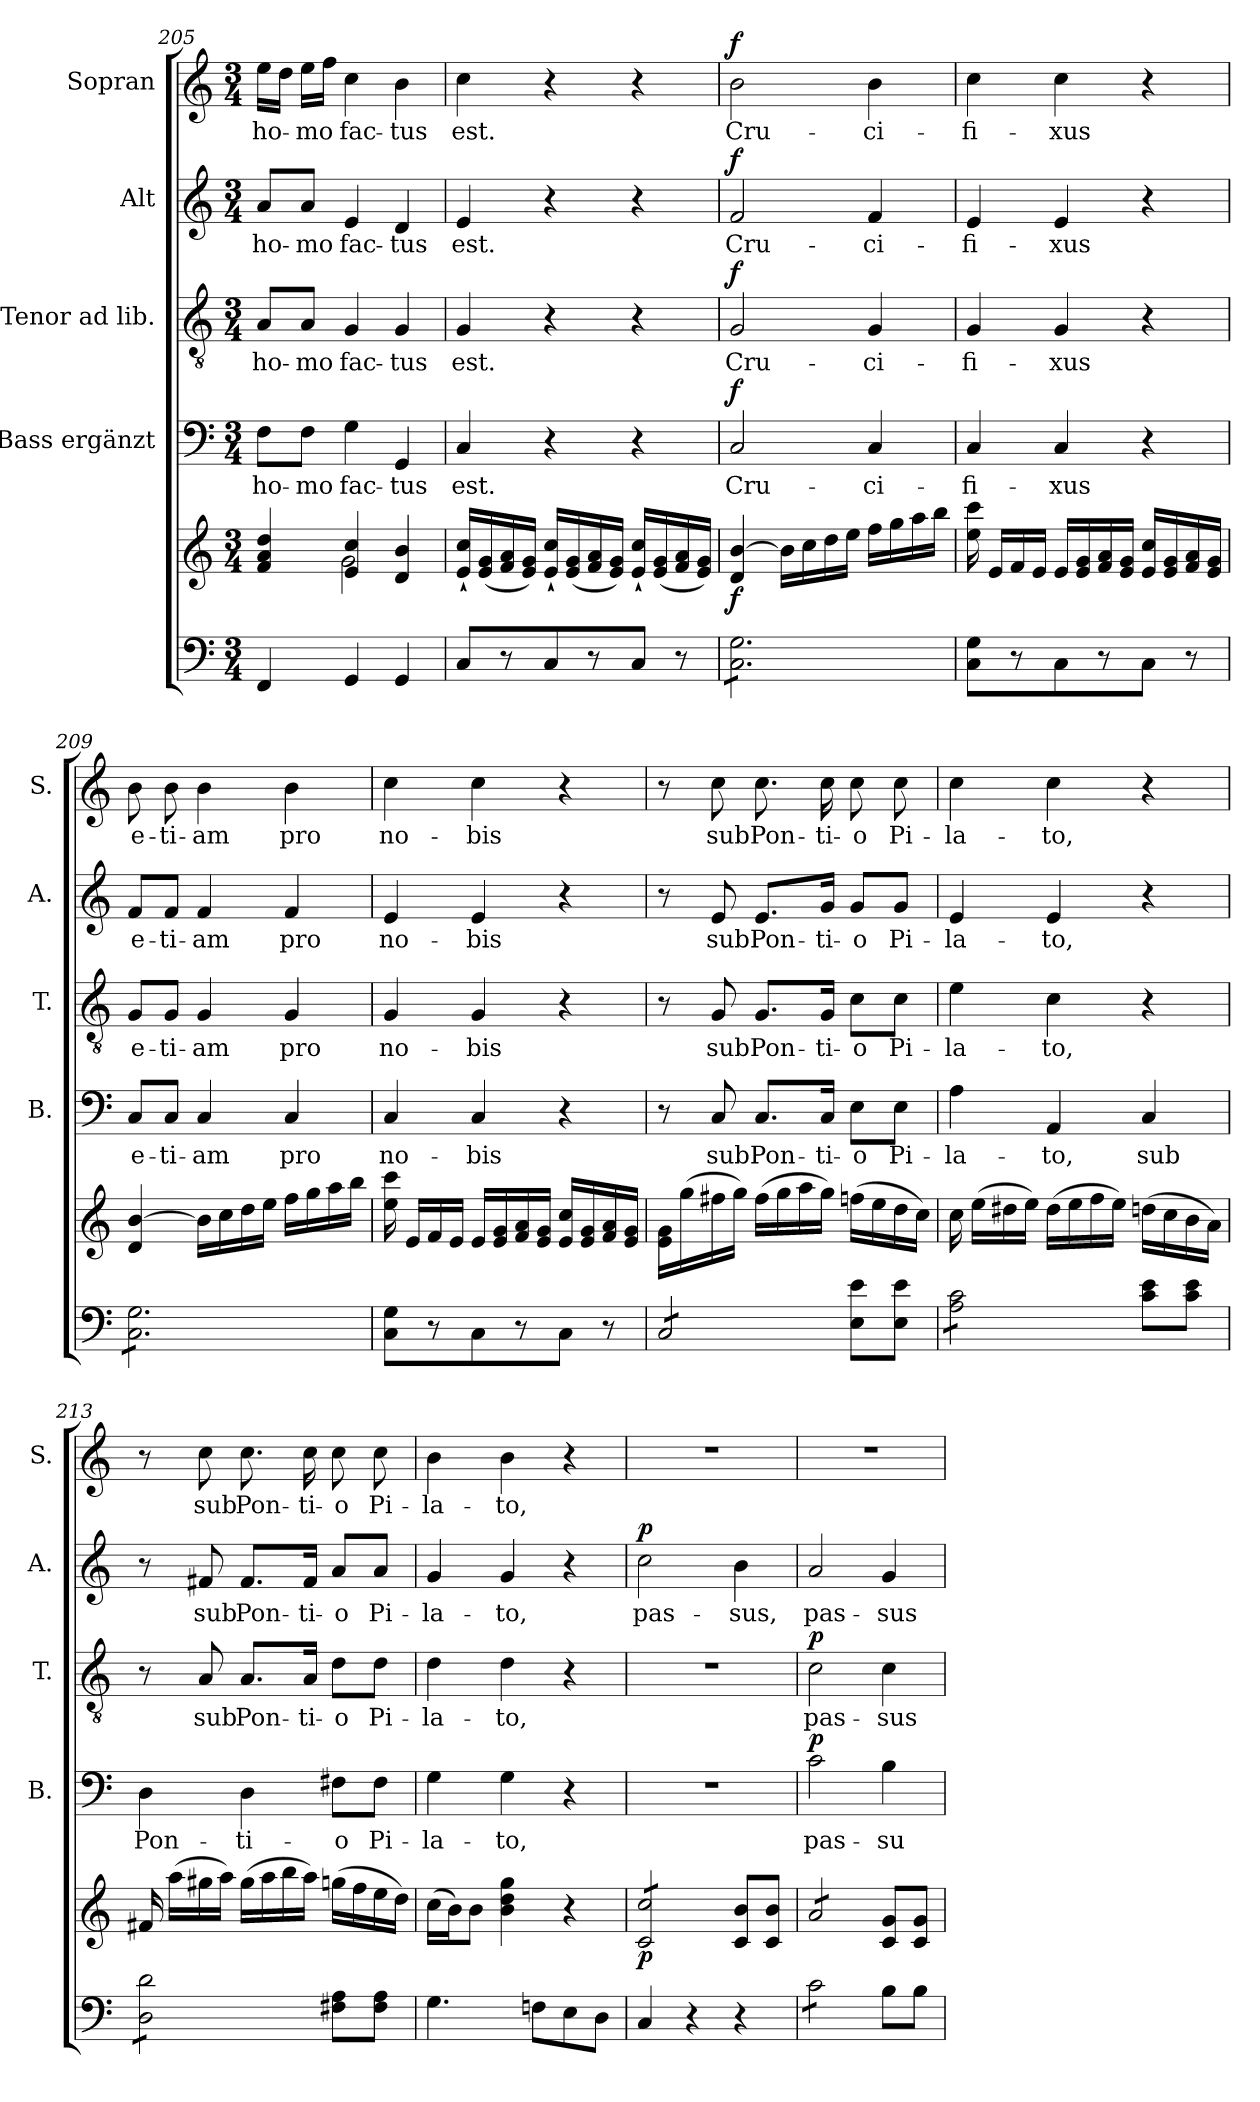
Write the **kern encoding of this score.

**kern	**kern	**dynam	**kern	**text	**dynam	**kern	**text	**dynam	**kern	**text	**dynam	**kern	**text	**dynam
*part5	*part5	*part5	*part4	*part4	*part4	*part3	*part3	*part3	*part2	*part2	*part2	*part1	*part1	*part1
*staff6	*staff5	*staff5/6	*staff4	*staff4	*staff4	*staff3	*staff3	*staff3	*staff2	*staff2	*staff2	*staff1	*staff1	*staff1
*	*	*	*I"Bass ergänzt	*	*	*I"Tenor ad lib.	*	*	*I"Alt	*	*	*I"Sopran	*	*
*	*	*	*I'B.	*	*	*I'T.	*	*	*I'A.	*	*	*I'S.	*	*
*clefF4	*clefG2	*	*clefF4	*	*	*clefGv2	*	*	*clefG2	*	*	*clefG2	*	*
*k[]	*k[]	*	*k[]	*	*	*k[]	*	*	*k[]	*	*	*k[]	*	*
*C:	*C:	*	*C:	*	*	*C:	*	*	*C:	*	*	*C:	*	*
*M3/4	*M3/4	*	*M3/4	*	*	*M3/4	*	*	*M3/4	*	*	*M3/4	*	*
=205	=205	=205	=205	=205	=205	=205	=205	=205	=205	=205	=205	=205	=205	=205
*	*^	*	*	*	*	*	*	*	*	*	*	*	*	*
!	!	!	!	!	!LO:LY:b	!	!	!LO:LY:b	!	!	!LO:LY:b	!	!	!LO:LY:b	!
4FF/	4f/ 4a/ 4dd/	4ryy	.	8F\L	ho-	.	8A/L	ho-	.	8a/L	ho-	.	16ee\LL	ho-	.
.	.	.	.	.	.	.	.	.	.	.	.	.	16dd\JJ	.	.
!	!	!	!	!	!LO:LY:b	!	!	!LO:LY:b	!	!	!LO:LY:b	!	!	!LO:LY:b	!
.	.	.	.	8F\J	-mo	.	8A/J	-mo	.	8a/J	-mo	.	16ee\LL	-mo	.
.	.	.	.	.	.	.	.	.	.	.	.	.	16ff\JJ	.	.
!	!	!	!	!	!LO:LY:b	!	!	!LO:LY:b	!	!	!LO:LY:b	!	!	!LO:LY:b	!
4GG/	4e/ 4cc/	2g\	.	4G\	fac-	.	4G/	fac-	.	4e/	fac-	.	4cc\	fac-	.
!	!	!	!	!	!LO:LY:b	!	!	!LO:LY:b	!	!	!LO:LY:b	!	!	!LO:LY:b	!
4GG/	4d/ 4b/	.	.	4GG/	-tus	.	4G/	-tus	.	4d/	-tus	.	4b\	-tus	.
*	*v	*v	*	*	*	*	*	*	*	*	*	*	*	*	*
!!LO:PB:g=z
=206	=206	=206	=206	=206	=206	=206	=206	=206	=206	=206	=206	=206	=206	=206
!	!	!	!	!LO:LY:b	!	!	!LO:LY:b	!	!	!LO:LY:b	!	!	!LO:LY:b	!
8C/L	16e/`< 16cc/`<LL	.	4C/	est.	.	4G/	est.	.	4e/	est.	.	4cc\	est.	.
.	(<16e/ 16g/	.	.	.	.	.	.	.	.	.	.	.	.	.
8r	16f/ 16a/	.	.	.	.	.	.	.	.	.	.	.	.	.
.	16e/ 16g/JJ)	.	.	.	.	.	.	.	.	.	.	.	.	.
8C/	16e/`< 16cc/`<LL	.	4r	.	.	4r	.	.	4r	.	.	4r	.	.
.	(<16e/ 16g/	.	.	.	.	.	.	.	.	.	.	.	.	.
8r	16f/ 16a/	.	.	.	.	.	.	.	.	.	.	.	.	.
.	16e/ 16g/JJ)	.	.	.	.	.	.	.	.	.	.	.	.	.
8C/J	16e/`< 16cc/`<LL	.	4r	.	.	4r	.	.	4r	.	.	4r	.	.
.	(<16e/ 16g/	.	.	.	.	.	.	.	.	.	.	.	.	.
8r	16f/ 16a/	.	.	.	.	.	.	.	.	.	.	.	.	.
.	16e/ 16g/JJ)	.	.	.	.	.	.	.	.	.	.	.	.	.
=207	=207	=207	=207	=207	=207	=207	=207	=207	=207	=207	=207	=207	=207	=207
!	!	!LO:DY:b	!	!LO:LY:b	!LO:DY:a	!	!LO:LY:b	!LO:DY:a	!	!LO:LY:b	!LO:DY:a	!	!LO:LY:b	!LO:DY:a
*tremolo	*	*	*	*	*	*	*	*	*	*	*	*	*	*
8C\ 8G\L	4d/ [4b/	f	2C/	Cru-	f	2G/	Cru-	f	2f/	Cru-	f	2b\	Cru-	f
8C\ 8G\	.	.	.	.	.	.	.	.	.	.	.	.	.	.
8C\ 8G\	16b\LL]	.	.	.	.	.	.	.	.	.	.	.	.	.
.	16cc\	.	.	.	.	.	.	.	.	.	.	.	.	.
8C\ 8G\	16dd\	.	.	.	.	.	.	.	.	.	.	.	.	.
.	16ee\JJ	.	.	.	.	.	.	.	.	.	.	.	.	.
!	!	!	!	!LO:LY:b	!	!	!LO:LY:b	!	!	!LO:LY:b	!	!	!LO:LY:b	!
8C\ 8G\	16ff\LL	.	4C/	-ci-	.	4G/	-ci-	.	4f/	-ci-	.	4b\	-ci-	.
.	16gg\	.	.	.	.	.	.	.	.	.	.	.	.	.
8C\ 8G\J	16aa\	.	.	.	.	.	.	.	.	.	.	.	.	.
*Xtremolo	*	*	*	*	*	*	*	*	*	*	*	*	*	*
.	16bb\JJ	.	.	.	.	.	.	.	.	.	.	.	.	.
=208	=208	=208	=208	=208	=208	=208	=208	=208	=208	=208	=208	=208	=208	=208
!	!	!	!	!LO:LY:b	!	!	!LO:LY:b	!	!	!LO:LY:b	!	!	!LO:LY:b	!
8C\ 8G\L	16ee\ 16ccc\	.	4C/	-fi-	.	4G/	-fi-	.	4e/	-fi-	.	4cc\	-fi-	.
.	16e/LL	.	.	.	.	.	.	.	.	.	.	.	.	.
8r	16f/	.	.	.	.	.	.	.	.	.	.	.	.	.
.	16e/JJ	.	.	.	.	.	.	.	.	.	.	.	.	.
!	!	!	!	!LO:LY:b	!	!	!LO:LY:b	!	!	!LO:LY:b	!	!	!LO:LY:b	!
8C\	16e/LL	.	4C/	-xus	.	4G/	-xus	.	4e/	-xus	.	4cc\	-xus	.
.	16e/ 16g/	.	.	.	.	.	.	.	.	.	.	.	.	.
8r	16f/ 16a/	.	.	.	.	.	.	.	.	.	.	.	.	.
.	16e/ 16g/JJ	.	.	.	.	.	.	.	.	.	.	.	.	.
8C\J	16e/ 16cc/LL	.	4r	.	.	4r	.	.	4r	.	.	4r	.	.
.	16e/ 16g/	.	.	.	.	.	.	.	.	.	.	.	.	.
8r	16f/ 16a/	.	.	.	.	.	.	.	.	.	.	.	.	.
.	16e/ 16g/JJ	.	.	.	.	.	.	.	.	.	.	.	.	.
=209	=209	=209	=209	=209	=209	=209	=209	=209	=209	=209	=209	=209	=209	=209
!	!	!	!	!LO:LY:b	!	!	!LO:LY:b	!	!	!LO:LY:b	!	!	!LO:LY:b	!
*tremolo	*	*	*	*	*	*	*	*	*	*	*	*	*	*
8C\ 8G\L	4d/ [4b/	.	8C/L	e-	.	8G/L	e-	.	8f/L	e-	.	8b\	e-	.
!	!	!	!	!LO:LY:b	!	!	!LO:LY:b	!	!	!LO:LY:b	!	!	!LO:LY:b	!
8C\ 8G\	.	.	8C/J	-ti-	.	8G/J	-ti-	.	8f/J	-ti-	.	8b\	-ti-	.
!	!	!	!	!LO:LY:b	!	!	!LO:LY:b	!	!	!LO:LY:b	!	!	!LO:LY:b	!
8C\ 8G\	16b\LL]	.	4C/	-am	.	4G/	-am	.	4f/	-am	.	4b\	-am	.
.	16cc\	.	.	.	.	.	.	.	.	.	.	.	.	.
8C\ 8G\	16dd\	.	.	.	.	.	.	.	.	.	.	.	.	.
.	16ee\JJ	.	.	.	.	.	.	.	.	.	.	.	.	.
!	!	!	!	!LO:LY:b	!	!	!LO:LY:b	!	!	!LO:LY:b	!	!	!LO:LY:b	!
8C\ 8G\	16ff\LL	.	4C/	pro	.	4G/	pro	.	4f/	pro	.	4b\	pro	.
.	16gg\	.	.	.	.	.	.	.	.	.	.	.	.	.
8C\ 8G\J	16aa\	.	.	.	.	.	.	.	.	.	.	.	.	.
*Xtremolo	*	*	*	*	*	*	*	*	*	*	*	*	*	*
.	16bb\JJ	.	.	.	.	.	.	.	.	.	.	.	.	.
!!LO:LB:g=z
=210	=210	=210	=210	=210	=210	=210	=210	=210	=210	=210	=210	=210	=210	=210
!	!	!	!	!LO:LY:b	!	!	!LO:LY:b	!	!	!LO:LY:b	!	!	!LO:LY:b	!
8C\ 8G\L	16ee\ 16ccc\	.	4C/	no-	.	4G/	no-	.	4e/	no-	.	4cc\	no-	.
.	16e/LL	.	.	.	.	.	.	.	.	.	.	.	.	.
8r	16f/	.	.	.	.	.	.	.	.	.	.	.	.	.
.	16e/JJ	.	.	.	.	.	.	.	.	.	.	.	.	.
!	!	!	!	!LO:LY:b	!	!	!LO:LY:b	!	!	!LO:LY:b	!	!	!LO:LY:b	!
8C\	16e/LL	.	4C/	-bis	.	4G/	-bis	.	4e/	-bis	.	4cc\	-bis	.
.	16e/ 16g/	.	.	.	.	.	.	.	.	.	.	.	.	.
8r	16f/ 16a/	.	.	.	.	.	.	.	.	.	.	.	.	.
.	16e/ 16g/JJ	.	.	.	.	.	.	.	.	.	.	.	.	.
8C\J	16e/ 16cc/LL	.	4r	.	.	4r	.	.	4r	.	.	4r	.	.
.	16e/ 16g/	.	.	.	.	.	.	.	.	.	.	.	.	.
8r	16f/ 16a/	.	.	.	.	.	.	.	.	.	.	.	.	.
.	16e/ 16g/JJ	.	.	.	.	.	.	.	.	.	.	.	.	.
=211	=211	=211	=211	=211	=211	=211	=211	=211	=211	=211	=211	=211	=211	=211
*tremolo	*	*	*	*	*	*	*	*	*	*	*	*	*	*
8C/L	16e\ 16g\LL	.	8r	.	.	8r	.	.	8r	.	.	8r	.	.
.	(>16gg\	.	.	.	.	.	.	.	.	.	.	.	.	.
!	!	!	!	!LO:LY:b	!	!	!LO:LY:b	!	!	!LO:LY:b	!	!	!LO:LY:b	!
8C/	16ff#X\	.	8C/	sub	.	8G/	sub	.	8e/	sub	.	8cc\	sub	.
.	16gg\JJ)	.	.	.	.	.	.	.	.	.	.	.	.	.
!	!	!	!	!LO:LY:b	!	!	!LO:LY:b	!	!	!LO:LY:b	!	!	!LO:LY:b	!
8C/	(>16ff#\LL	.	8.C/L	Pon-	.	8.G/L	Pon-	.	8.e/L	Pon-	.	8.cc\	Pon-	.
.	16gg\	.	.	.	.	.	.	.	.	.	.	.	.	.
8C/J	16aa\	.	.	.	.	.	.	.	.	.	.	.	.	.
*Xtremolo	*	*	*	*	*	*	*	*	*	*	*	*	*	*
!	!	!	!	!LO:LY:b	!	!	!LO:LY:b	!	!	!LO:LY:b	!	!	!LO:LY:b	!
.	16gg\JJ)	.	16C/Jk	-ti-	.	16G/Jk	-ti-	.	16g/Jk	-ti-	.	16cc\	-ti-	.
!	!	!	!	!LO:LY:b	!	!	!LO:LY:b	!	!	!LO:LY:b	!	!	!LO:LY:b	!
8E\ 8e\L	(>16ffn\LL	.	8E\L	-o	.	8c\L	-o	.	8g/L	-o	.	8cc\	-o	.
.	16ee\	.	.	.	.	.	.	.	.	.	.	.	.	.
!	!	!	!	!LO:LY:b	!	!	!LO:LY:b	!	!	!LO:LY:b	!	!	!LO:LY:b	!
8E\ 8e\J	16dd\	.	8E\J	Pi-	.	8c\J	Pi-	.	8g/J	Pi-	.	8cc\	Pi-	.
.	16cc\JJ)	.	.	.	.	.	.	.	.	.	.	.	.	.
=212	=212	=212	=212	=212	=212	=212	=212	=212	=212	=212	=212	=212	=212	=212
!	!	!	!	!LO:LY:b	!	!	!LO:LY:b	!	!	!LO:LY:b	!	!	!LO:LY:b	!
*tremolo	*	*	*	*	*	*	*	*	*	*	*	*	*	*
8A\ 8c\L	16cc\	.	4A\	-la-	.	4e\	-la-	.	4e/	-la-	.	4cc\	-la-	.
.	(>16ee\LL	.	.	.	.	.	.	.	.	.	.	.	.	.
8A\ 8c\	16dd#X\	.	.	.	.	.	.	.	.	.	.	.	.	.
.	16ee\JJ)	.	.	.	.	.	.	.	.	.	.	.	.	.
!	!	!	!	!LO:LY:b	!	!	!LO:LY:b	!	!	!LO:LY:b	!	!	!LO:LY:b	!
8A\ 8c\	(>16dd#\LL	.	4AA/	-to,	.	4c\	-to,	.	4e/	-to,	.	4cc\	-to,	.
.	16ee\	.	.	.	.	.	.	.	.	.	.	.	.	.
8A\ 8c\J	16ff\	.	.	.	.	.	.	.	.	.	.	.	.	.
*Xtremolo	*	*	*	*	*	*	*	*	*	*	*	*	*	*
.	16ee\JJ)	.	.	.	.	.	.	.	.	.	.	.	.	.
!	!	!	!	!LO:LY:b	!	!	!	!	!	!	!	!	!	!
8c\ 8e\L	(>16ddn\LL	.	4C/	sub	.	4r	.	.	4r	.	.	4r	.	.
.	16cc\	.	.	.	.	.	.	.	.	.	.	.	.	.
8c\ 8e\J	16b\	.	.	.	.	.	.	.	.	.	.	.	.	.
.	16a\JJ)	.	.	.	.	.	.	.	.	.	.	.	.	.
=213	=213	=213	=213	=213	=213	=213	=213	=213	=213	=213	=213	=213	=213	=213
!	!	!	!	!LO:LY:b	!	!	!	!	!	!	!	!	!	!
*tremolo	*	*	*	*	*	*	*	*	*	*	*	*	*	*
8D\ 8d\L	16f#X/	.	4D\	Pon-	.	8r	.	.	8r	.	.	8r	.	.
.	(>16aa\LL	.	.	.	.	.	.	.	.	.	.	.	.	.
!	!	!	!	!	!	!	!LO:LY:b	!	!	!LO:LY:b	!	!	!LO:LY:b	!
8D\ 8d\	16gg#X\	.	.	.	.	8A/	sub	.	8f#X/	sub	.	8cc\	sub	.
.	16aa\JJ)	.	.	.	.	.	.	.	.	.	.	.	.	.
!	!	!	!	!LO:LY:b	!	!	!LO:LY:b	!	!	!LO:LY:b	!	!	!LO:LY:b	!
8D\ 8d\	(>16gg#\LL	.	4D\	-ti-	.	8.A/L	Pon-	.	8.f#/L	Pon-	.	8.cc\	Pon-	.
.	16aa\	.	.	.	.	.	.	.	.	.	.	.	.	.
8D\ 8d\J	16bb\	.	.	.	.	.	.	.	.	.	.	.	.	.
*Xtremolo	*	*	*	*	*	*	*	*	*	*	*	*	*	*
!	!	!	!	!	!	!	!LO:LY:b	!	!	!LO:LY:b	!	!	!LO:LY:b	!
.	16aa\JJ)	.	.	.	.	16A/Jk	-ti-	.	16f#/Jk	-ti-	.	16cc\	-ti-	.
!	!	!	!	!LO:LY:b	!	!	!LO:LY:b	!	!	!LO:LY:b	!	!	!LO:LY:b	!
8F#X\ 8A\L	(>16ggn\LL	.	8F#X\L	-o	.	8d\L	-o	.	8a/L	-o	.	8cc\	-o	.
.	16ff\	.	.	.	.	.	.	.	.	.	.	.	.	.
!	!	!	!	!LO:LY:b	!	!	!LO:LY:b	!	!	!LO:LY:b	!	!	!LO:LY:b	!
8F#\ 8A\J	16ee\	.	8F#\J	Pi-	.	8d\J	Pi-	.	8a/J	Pi-	.	8cc\	Pi-	.
.	16dd\JJ)	.	.	.	.	.	.	.	.	.	.	.	.	.
!!LO:PB:g=z
=214	=214	=214	=214	=214	=214	=214	=214	=214	=214	=214	=214	=214	=214	=214
!	!	!	!	!LO:LY:b	!	!	!LO:LY:b	!	!	!LO:LY:b	!	!	!LO:LY:b	!
4.G\	(>16cc\LL	.	4G\	-la-	.	4d\	-la-	.	4g/	-la-	.	4b\	-la-	.
.	16b\J)	.	.	.	.	.	.	.	.	.	.	.	.	.
.	8b\J	.	.	.	.	.	.	.	.	.	.	.	.	.
!	!	!	!	!LO:LY:b	!	!	!LO:LY:b	!	!	!LO:LY:b	!	!	!LO:LY:b	!
.	4b\ 4dd\ 4gg\	.	4G\	-to,	.	4d\	-to,	.	4g/	-to,	.	4b\	-to,	.
8Fn\L	.	.	.	.	.	.	.	.	.	.	.	.	.	.
8E\	4r	.	4r	.	.	4r	.	.	4r	.	.	4r	.	.
8D\J	.	.	.	.	.	.	.	.	.	.	.	.	.	.
=215	=215	=215	=215	=215	=215	=215	=215	=215	=215	=215	=215	=215	=215	=215
!	!	!LO:DY:b	!	!	!	!	!	!	!	!LO:LY:b	!LO:DY:a	!	!	!
*	*tremolo	*	*	*	*	*	*	*	*	*	*	*	*	*
4C/	8c/ 8cc/L	p	2.r	.	.	2.r	.	.	2cc\	pas-	p	2.r	.	.
.	8c/ 8cc/	.	.	.	.	.	.	.	.	.	.	.	.	.
4r	8c/ 8cc/	.	.	.	.	.	.	.	.	.	.	.	.	.
.	8c/ 8cc/J	.	.	.	.	.	.	.	.	.	.	.	.	.
*	*Xtremolo	*	*	*	*	*	*	*	*	*	*	*	*	*
!	!	!	!	!	!	!	!	!	!	!LO:LY:b	!	!	!	!
4r	8c/ 8b/L	.	.	.	.	.	.	.	4b\	-sus,	.	.	.	.
.	8c/ 8b/J	.	.	.	.	.	.	.	.	.	.	.	.	.
=216	=216	=216	=216	=216	=216	=216	=216	=216	=216	=216	=216	=216	=216	=216
!	!	!	!	!LO:LY:b	!LO:DY:a	!	!LO:LY:b	!LO:DY:a	!	!LO:LY:b	!	!	!	!
*tremolo	*	*	*	*	*	*	*	*	*	*	*	*	*	*
*	*tremolo	*	*	*	*	*	*	*	*	*	*	*	*	*
8c\L	8a/L	.	2c\	pas-	p	2c\	pas-	p	2a/	pas-	.	2.r	.	.
8c\	8a/	.	.	.	.	.	.	.	.	.	.	.	.	.
8c\	8a/	.	.	.	.	.	.	.	.	.	.	.	.	.
8c\J	8a/J	.	.	.	.	.	.	.	.	.	.	.	.	.
*	*Xtremolo	*	*	*	*	*	*	*	*	*	*	*	*	*
*Xtremolo	*	*	*	*	*	*	*	*	*	*	*	*	*	*
!	!	!	!	!LO:LY:b	!	!	!LO:LY:b	!	!	!LO:LY:b	!	!	!	!
8B\L	8c/ 8g/L	.	4B\	-su	.	4c\	-sus	.	4g/	-sus	.	.	.	.
8B\J	8c/ 8g/J	.	.	.	.	.	.	.	.	.	.	.	.	.
=	=	=	=	=	=	=	=	=	=	=	=	=	=	=
*-	*-	*-	*-	*-	*-	*-	*-	*-	*-	*-	*-	*-	*-	*-
